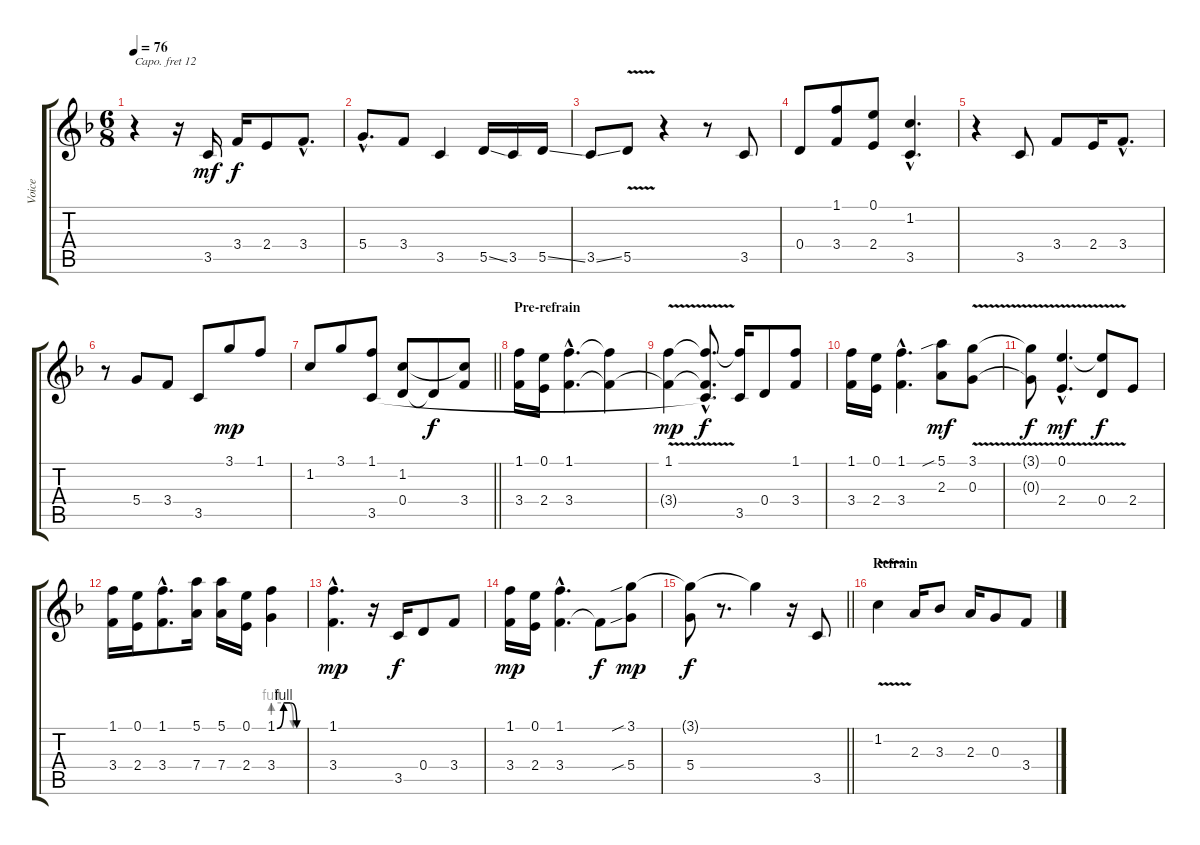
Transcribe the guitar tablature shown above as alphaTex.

\track ("Voice" "Voice") {instrument lead1square}
\staff {score tabs}
\capo 12
\tuning (E4 B3 G3 D3 A2 E2) {hide}
\ts (6 8)
\tempo 76
\clef g2
\ks f
r.4{dy f} r.16 3.5.16{dy mf} 3.4.16{dy f} 2.4.8 3.4{hac}.8{d} |
5.4{hac}.8{d} 3.4.8 3.5.4 5.5{ss}.16 3.5.16 5.5{ss}.16 |
3.5{ss}.8 5.5{v}.8 r.4 r.8 3.5.8 |
0.4.8 (1.1 3.4).8 (0.1 2.4).8 (1.2{hac} 3.5{hac}).4{d} |
r.4 3.5.8 3.4.8 2.4.16 3.4{hac}.8{d} |
r.8 5.4.8 3.4.8 3.5.8 3.1.8{dy mp} 1.1.8 |
\barLineRight lightlight
1.2.8 3.1.8 (1.1 3.5).8 (1.2 0.4).8 0.4{t}.8{dy f} (1.2{t} 3.4).8 |
\section ("" "Pre-refrain")
(1.1 3.4).16 (0.1 2.4).16 (1.1{hac} 3.4{hac}).4{d} (1.1{t} 3.4{t}).4 |
(1.1{v} 3.4{t}).4{dy mp} (1.1{hac t} 3.4{hac t} 3.5{hac t}).8{d dy f} (1.1{t} 3.5).16 0.4.8 (1.1 3.4).8 |
(1.1 3.4).16 (0.1 2.4).16 (1.1{hac} 3.4{hac}).4{d} (5.1{sib} 2.3).8{dy mf} (3.1{v} 0.3).8 |
(3.1{t} 0.3{t}).8{dy f} (0.1{v hac} 2.4{hac}).4{d dy mf} (0.1{t} 0.4).8{dy f} 2.4.8 |
(1.1 3.4).16 (0.1 2.4).16 (1.1{hac} 3.4{hac}).8{d} (5.1 7.4).16 (5.1 7.4).16 (0.1 2.4).16 (1.1{be (custom 0 0 15 4 30 4 45 0 60 0)} 3.4{be (custom 0 4 30 4 40 0 60 0)}).4 |
(1.1{hac} 3.4{hac}).4{d dy mp} r.16 3.5.16{dy f} 0.4.8 3.4.8 |
(1.1 3.4).16{dy mp} (0.1 2.4).16 (1.1{hac} 3.4{hac}).4{d} 3.4{t}.8{dy f} (3.1{sib} 5.4{sib}).8{dy mp} |
\barLineRight lightlight
(3.1{t} 5.4).8{dy f} r.8{d} 3.1{t}.4 r.16 3.5.8 |
\section ("" "Refrain")
1.2{v}.4 2.3.16 3.3.8 2.3.16 0.3.8 3.4.8
